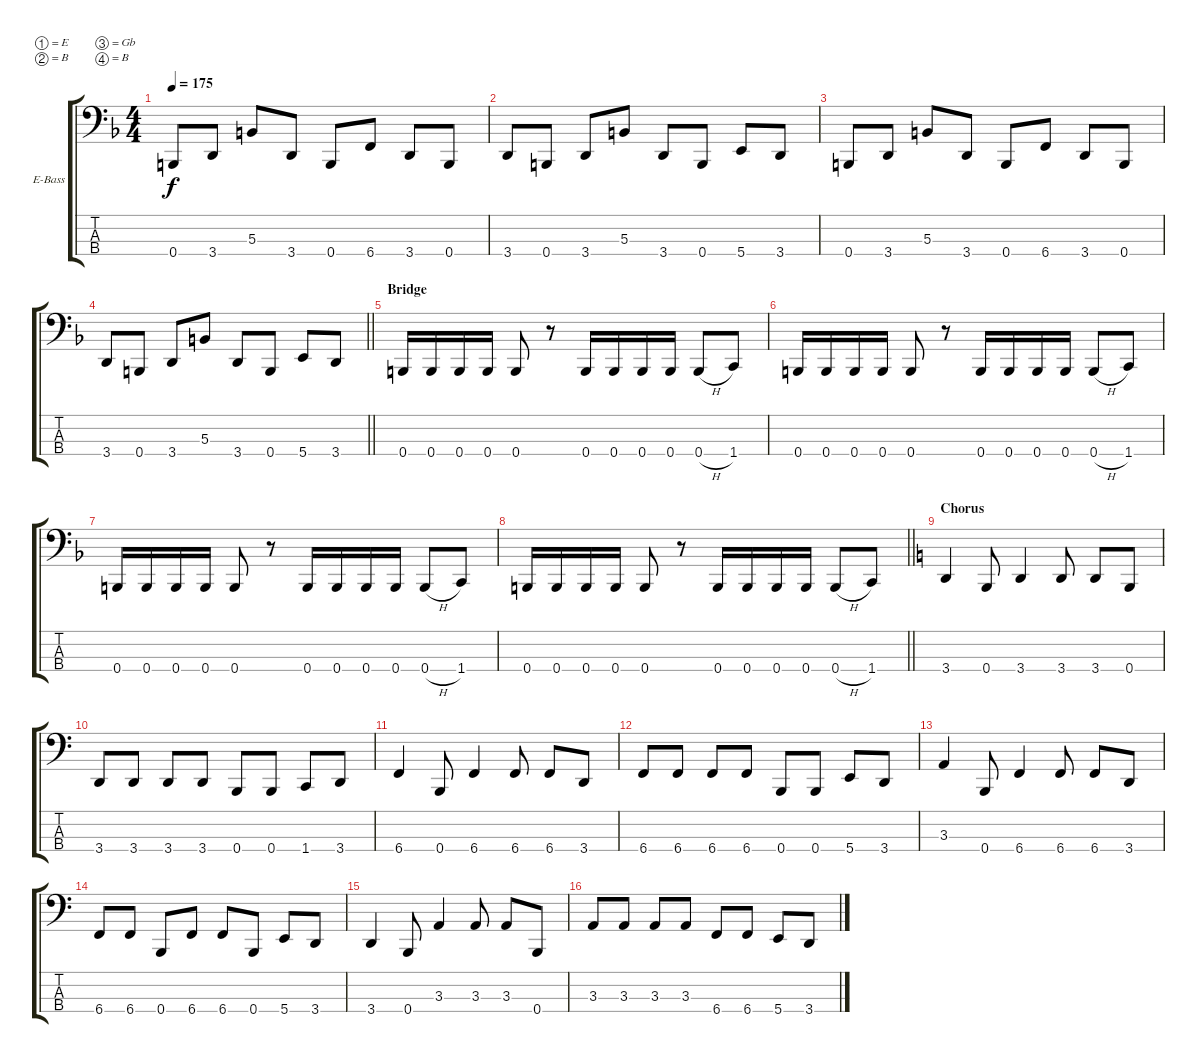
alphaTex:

\bracketExtendMode groupsimilarinstruments
\firstSystemTrackNameOrientation horizontal
\otherSystemsTrackNameOrientation horizontal
\track ("Traccia 5" "E-Bass") {instrument electricbasspick}
\staff {score tabs}
\tuning (E2 B1 Gb1 B0)
\ts (4 4)
\tempo 175
\clef f4
\ks f
0.4.8{dy f} 3.4.8 5.3.8 3.4.8 0.4.8 6.4.8 3.4.8 0.4.8 |
3.4.8 0.4.8 3.4.8 5.3.8 3.4.8 0.4.8 5.4.8 3.4.8 |
0.4.8 3.4.8 5.3.8 3.4.8 0.4.8 6.4.8 3.4.8 0.4.8 |
\barLineRight lightlight
3.4.8 0.4.8 3.4.8 5.3.8 3.4.8 0.4.8 5.4.8 3.4.8 |
\section ("" "Bridge")
0.4.16 0.4.16 0.4.16 0.4.16 0.4.8 r.8 0.4.16 0.4.16 0.4.16 0.4.16 0.4{h}.8 1.4.8 |
0.4.16 0.4.16 0.4.16 0.4.16 0.4.8 r.8 0.4.16 0.4.16 0.4.16 0.4.16 0.4{h}.8 1.4.8 |
0.4.16 0.4.16 0.4.16 0.4.16 0.4.8 r.8 0.4.16 0.4.16 0.4.16 0.4.16 0.4{h}.8 1.4.8 |
\barLineRight lightlight
0.4.16 0.4.16 0.4.16 0.4.16 0.4.8 r.8 0.4.16 0.4.16 0.4.16 0.4.16 0.4{h}.8 1.4.8 |
\section ("" "Chorus")
\ks c
3.4.4 0.4.8 3.4.4 3.4.8 3.4.8 0.4.8 |
3.4.8 3.4.8 3.4.8 3.4.8 0.4.8 0.4.8 1.4.8 3.4.8 |
6.4.4 0.4.8 6.4.4 6.4.8 6.4.8 3.4.8 |
6.4.8 6.4.8 6.4.8 6.4.8 0.4.8 0.4.8 5.4.8 3.4.8 |
3.3.4 0.4.8 6.4.4 6.4.8 6.4.8 3.4.8 |
6.4.8 6.4.8 0.4.8 6.4.8 6.4.8 0.4.8 5.4.8 3.4.8 |
3.4.4 0.4.8 3.3.4 3.3.8 3.3.8 0.4.8 |
3.3.8 3.3.8 3.3.8 3.3.8 6.4.8 6.4.8 5.4.8 3.4.8
